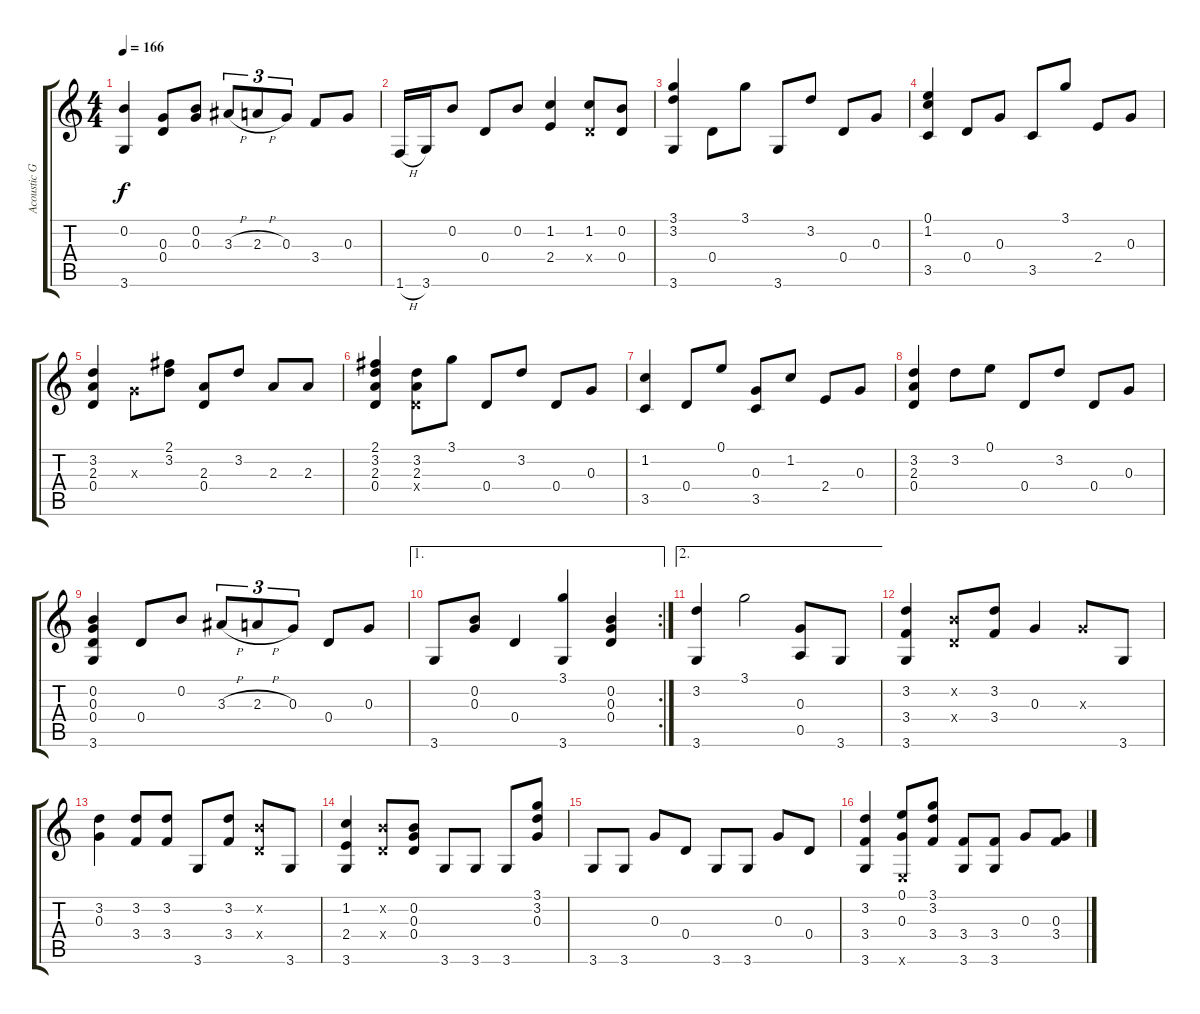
\track ("Acoustic Guitar" "Acoustic G") {instrument acousticguitarsteel}
\staff {score tabs}
\tuning (E4 B3 G3 D3 A2 E2) {hide}
\ts (4 4)
\tempo 166
\clef g2
\ks c
(0.2 3.6).4{dy f} (0.3 0.4).8 (0.2 0.3).8 3.3{h}.8{tu (3 2)} 2.3{h}.8{tu (3 2)} 0.3.8{tu (3 2)} 3.4.8 0.3.8 |
1.6{h}.16 3.6.16 0.2.8 0.4.8 0.2.8 (1.2 2.4).4 (1.2 0.4{x}).8 (0.2 0.4).8 |
(3.1 3.2 3.6).4 0.4.8 3.1.8 3.6.8 3.2.8 0.4.8 0.3.8 |
(0.1 1.2 3.5).4 0.4.8 0.3.8 3.5.8 3.1.8 2.4.8 0.3.8 |
(3.2 2.3 0.4).4 0.3{x}.8 (2.1 3.2).8 (2.3 0.4).8 3.2.8 2.3.8 2.3.8 |
(2.1 3.2 2.3 0.4).4 (3.2 2.3 0.4{x}).8 3.1.8 0.4.8 3.2.8 0.4.8 0.3.8 |
(1.2 3.5).4 0.4.8 0.1.8 (0.3 3.5).8 1.2.8 2.4.8 0.3.8 |
(3.2 2.3 0.4).4 3.2.8 0.1.8 0.4.8 3.2.8 0.4.8 0.3.8 |
(0.2 0.3 0.4 3.6).4 0.4.8 0.2.8 3.3{h}.8{tu (3 2)} 2.3{h}.8{tu (3 2)} 0.3.8{tu (3 2)} 0.4.8 0.3.8 |
\ae 1
\rc 2
3.6.8 (0.2 0.3).8 0.4.4 (3.1 3.6).4 (0.2 0.3 0.4).4 |
\ae 2
(3.2 3.6).4 3.1.2 (0.3 0.5).8 3.6.8 |
(3.2 3.4 3.6).4 (0.2{x} 0.4{x}).8 (3.2 3.4).8 0.3.4 0.3{x}.8 3.6.8 |
(3.2 0.3).4 (3.2 3.4).8 (3.2 3.4).8 3.6.8 (3.2 3.4).8 (0.2{x} 0.4{x}).8 3.6.8 |
(1.2 2.4 3.6).4 (0.2{x} 0.4{x}).8 (0.2 0.3 0.4).8 3.6.8 3.6.8 3.6.8 (3.1 3.2 0.3).8 |
3.6.8 3.6.8 0.3.8 0.4.8 3.6.8 3.6.8 0.3.8 0.4.8 |
(3.2 3.4 3.6).4 (0.1 0.3 0.6{x}).8 (3.1 3.2 3.4).8 (3.4 3.6).8 (3.4 3.6).8 0.3.8 (0.3 3.4).8
